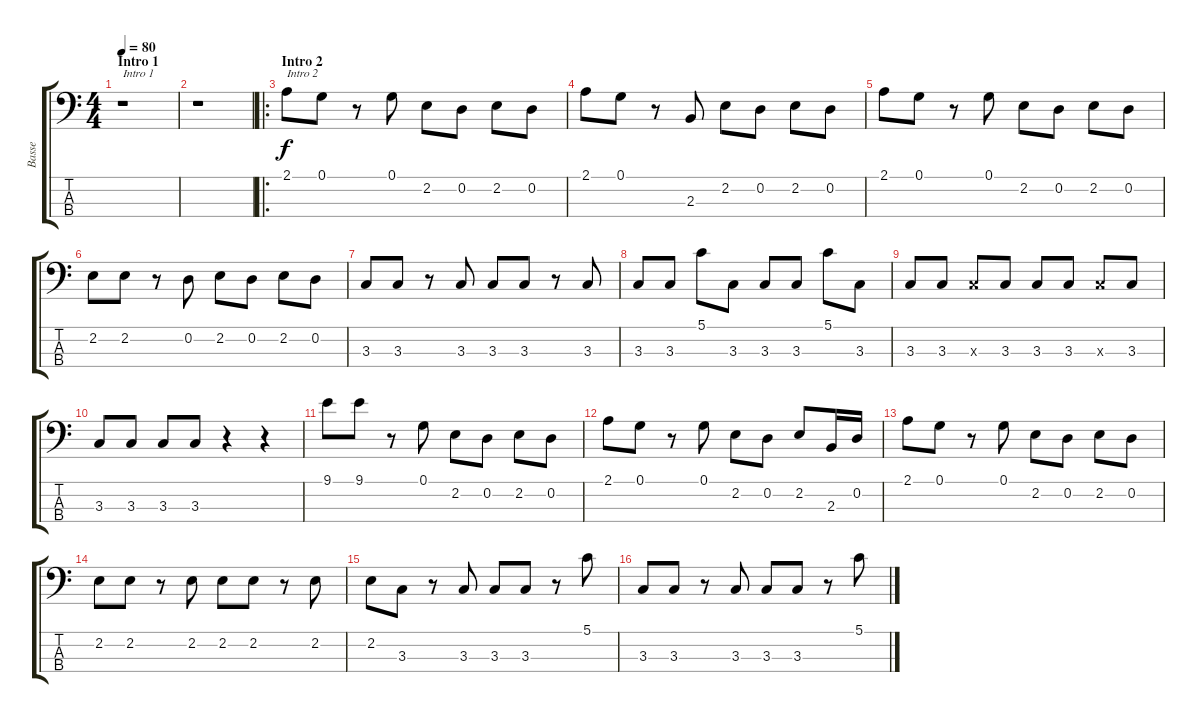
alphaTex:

\track ("Basse" "Basse") {instrument electricbassfinger}
\staff {score tabs}
\tuning (G2 D2 A1 E1) {hide}
\ts (4 4)
\section ("" "Intro 1")
\tempo 80
\clef f4
\ks c
r.1{txt "Intro 1" dy f instrument electricbassfinger} |
r.1 |
\ro
\section ("" "Intro 2")
2.1.8{txt "Intro 2"} 0.1.8 r.8 0.1.8 2.2.8 0.2.8 2.2.8 0.2.8 |
2.1.8 0.1.8 r.8 2.3.8 2.2.8 0.2.8 2.2.8 0.2.8 |
2.1.8 0.1.8 r.8 0.1.8 2.2.8 0.2.8 2.2.8 0.2.8 |
2.2.8 2.2.8 r.8 0.2.8 2.2.8 0.2.8 2.2.8 0.2.8 |
3.3.8 3.3.8 r.8 3.3.8 3.3.8 3.3.8 r.8 3.3.8 |
3.3.8 3.3.8 5.1.8 3.3.8 3.3.8 3.3.8 5.1.8 3.3.8 |
3.3.8 3.3.8 3.3{x}.8 3.3.8 3.3.8 3.3.8 3.3{x}.8 3.3.8 |
3.3.8 3.3.8 3.3.8 3.3.8 r.4 r.4 |
9.1.8 9.1.8 r.8 0.1.8 2.2.8 0.2.8 2.2.8 0.2.8 |
2.1.8 0.1.8 r.8 0.1.8 2.2.8 0.2.8 2.2.8 2.3.16 0.2.16 |
2.1.8 0.1.8 r.8 0.1.8 2.2.8 0.2.8 2.2.8 0.2.8 |
2.2.8 2.2.8 r.8 2.2.8 2.2.8 2.2.8 r.8 2.2.8 |
2.2.8 3.3.8 r.8 3.3.8 3.3.8 3.3.8 r.8 5.1.8 |
3.3.8 3.3.8 r.8 3.3.8 3.3.8 3.3.8 r.8 5.1.8
